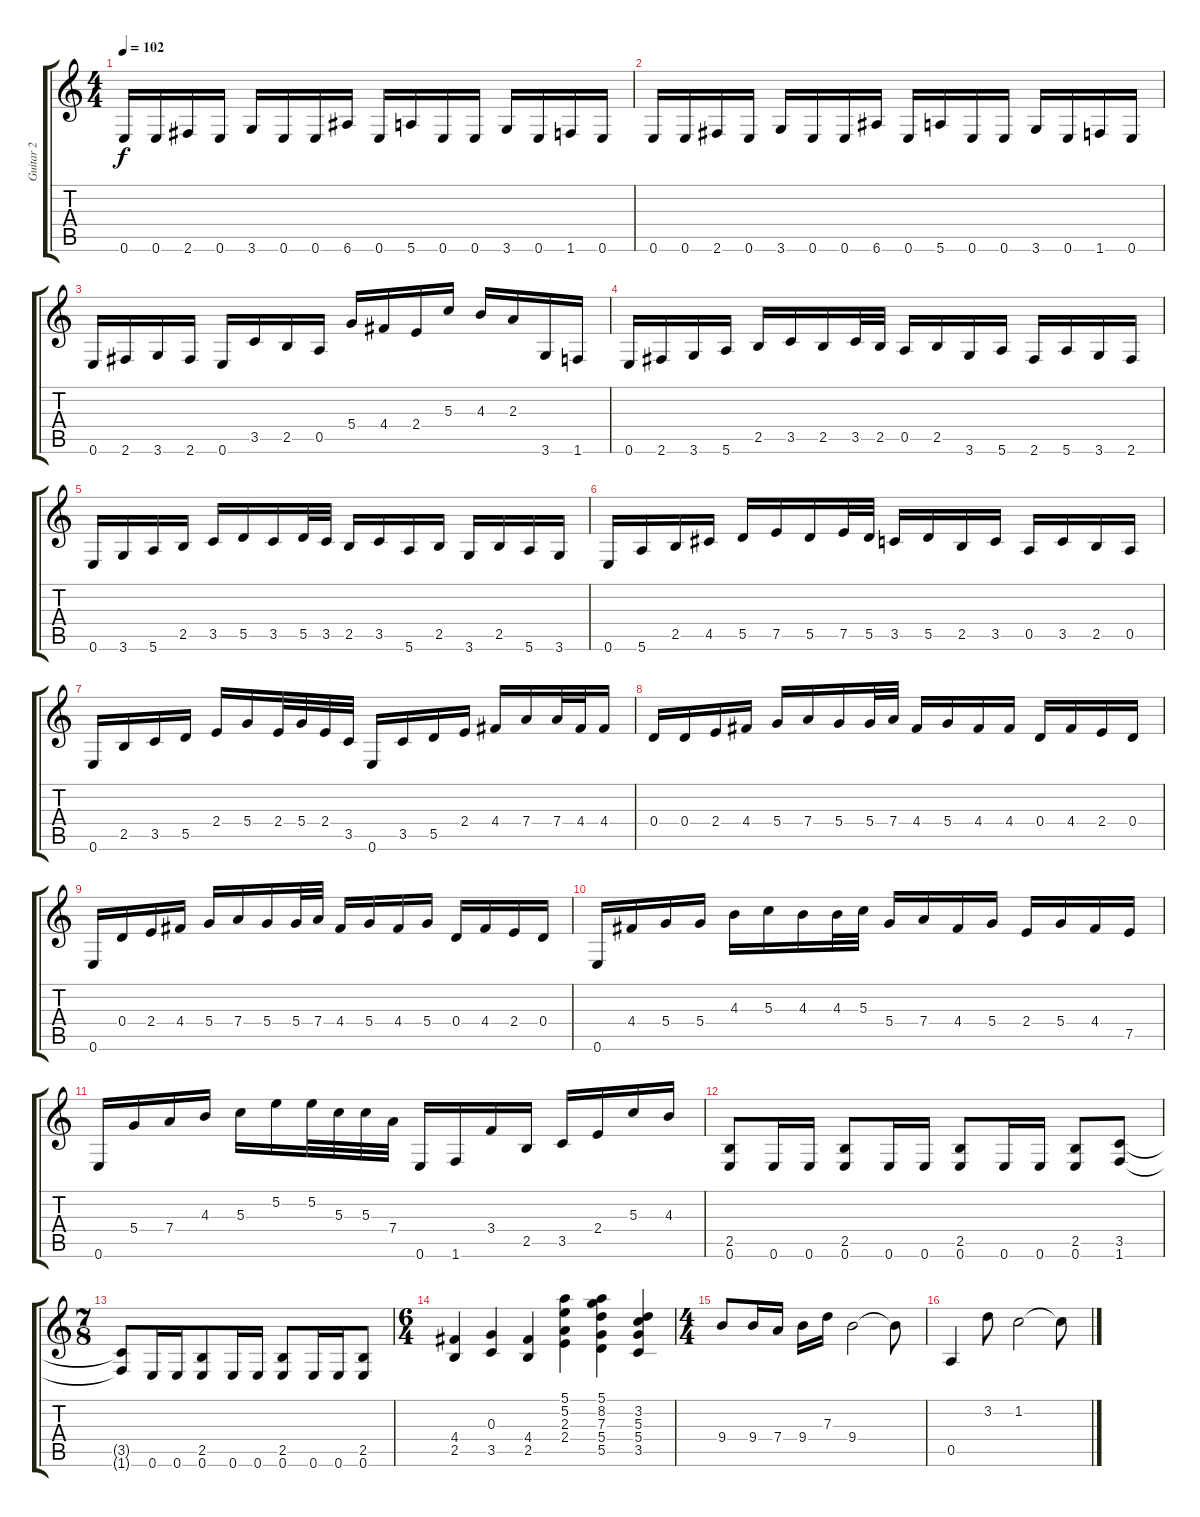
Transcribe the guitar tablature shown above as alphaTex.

\track ("Guitar 2" "Guitar 2") {instrument distortionguitar}
\staff {score tabs}
\tuning (E4 B3 G3 D3 A2 E2) {hide}
\ts (4 4)
\tempo 102
\clef g2
\ks c
0.6.16{dy f} 0.6.16 2.6.16 0.6.16 3.6.16 0.6.16 0.6.16 6.6.16 0.6.16 5.6.16 0.6.16 0.6.16 3.6.16 0.6.16 1.6.16 0.6.16 |
0.6.16 0.6.16 2.6.16 0.6.16 3.6.16 0.6.16 0.6.16 6.6.16 0.6.16 5.6.16 0.6.16 0.6.16 3.6.16 0.6.16 1.6.16 0.6.16 |
0.6.16 2.6.16 3.6.16 2.6.16 0.6.16 3.5.16 2.5.16 0.5.16 5.4.16 4.4.16 2.4.16 5.3.16 4.3.16 2.3.16 3.6.16 1.6.16 |
0.6.16 2.6.16 3.6.16 5.6.16 2.5.16 3.5.16 2.5.16 3.5.32 2.5.32 0.5.16 2.5.16 3.6.16 5.6.16 2.6.16 5.6.16 3.6.16 2.6.16 |
0.6.16 3.6.16 5.6.16 2.5.16 3.5.16 5.5.16 3.5.16 5.5.32 3.5.32 2.5.16 3.5.16 5.6.16 2.5.16 3.6.16 2.5.16 5.6.16 3.6.16 |
0.6.16 5.6.16 2.5.16 4.5.16 5.5.16 7.5.16 5.5.16 7.5.32 5.5.32 3.5.16 5.5.16 2.5.16 3.5.16 0.5.16 3.5.16 2.5.16 0.5.16 |
0.6.16 2.5.16 3.5.16 5.5.16 2.4.16 5.4.16 2.4.32 5.4.32 2.4.32 3.5.32 0.6.16 3.5.16 5.5.16 2.4.16 4.4.16 7.4.16 7.4.32 4.4.32 4.4.16 |
0.4.16 0.4.16 2.4.16 4.4.16 5.4.16 7.4.16 5.4.16 5.4.32 7.4.32 4.4.16 5.4.16 4.4.16 4.4.16 0.4.16 4.4.16 2.4.16 0.4.16 |
0.6.16 0.4.16 2.4.16 4.4.16 5.4.16 7.4.16 5.4.16 5.4.32 7.4.32 4.4.16 5.4.16 4.4.16 5.4.16 0.4.16 4.4.16 2.4.16 0.4.16 |
0.6.16 4.4.16 5.4.16 5.4.16 4.3.16 5.3.16 4.3.16 4.3.32 5.3.32 5.4.16 7.4.16 4.4.16 5.4.16 2.4.16 5.4.16 4.4.16 7.5.16 |
0.6.16 5.4.16 7.4.16 4.3.16 5.3.16 5.2.16 5.2.32 5.3.32 5.3.32 7.4.32 0.6.16 1.6.16 3.4.16 2.5.16 3.5.16 2.4.16 5.3.16 4.3.16 |
(2.5 0.6).8 0.6.16 0.6.16 (2.5 0.6).8 0.6.16 0.6.16 (2.5 0.6).8 0.6.16 0.6.16 (2.5 0.6).8 (3.5 1.6).8 |
\ts (7 8)
(3.5{t} 1.6{t}).8 0.6.16 0.6.16 (2.5 0.6).8 0.6.16 0.6.16 (2.5 0.6).8 0.6.16 0.6.16 (2.5 0.6).8 |
\ts (6 4)
(4.4 2.5).4 (0.3 3.5).4 (4.4 2.5).4 (5.1 5.2 2.3 2.4).4 (5.1 8.2 7.3 5.4 5.5).4 (3.2 5.3 5.4 3.5).4 |
\ts (4 4)
9.4.8 9.4.16 7.4.16 9.4.16 7.3.16 9.4.2 9.4{t}.8 |
0.5.4 3.2.8 1.2.2 1.2{t}.8
